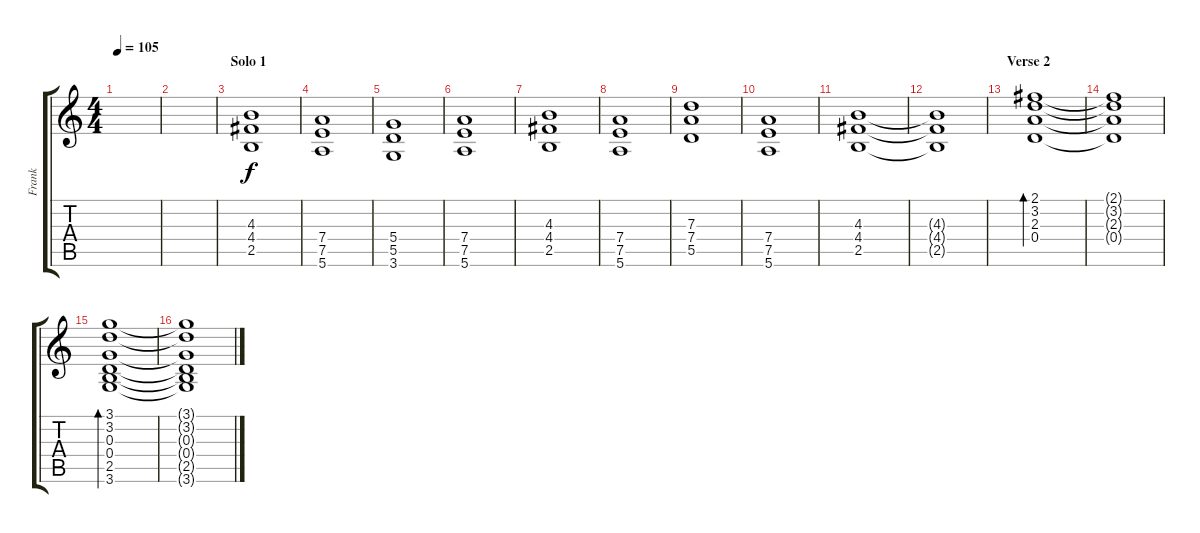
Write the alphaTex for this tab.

\track ("Frank" "Frank") {instrument distortionguitar}
\staff {score tabs}
\tuning (E4 B3 G3 D3 A2 E2) {hide}
\ts (4 4)
\tempo 105
\clef g2
\ks c
|
|
\section ("" "Solo 1")
(4.3 4.4 2.5).1 |
(7.4 7.5 5.6).1 |
(5.4 5.5 3.6).1 |
(7.4 7.5 5.6).1 |
(4.3 4.4 2.5).1 |
(7.4 7.5 5.6).1 |
(7.3 7.4 5.5).1 |
(7.4 7.5 5.6).1 |
(4.3 4.4 2.5).1 |
(4.3{t} 4.4{t} 2.5{t}).1 |
\section ("" "Verse 2")
(2.1 3.2 2.3 0.4).1{bd 240 volume 8 instrument electricguitarmuted} |
(2.1{t} 3.2{t} 2.3{t} 0.4{t}).1 |
(3.1 3.2 0.3 0.4 2.5 3.6).1{bd 240} |
(3.1{t} 3.2{t} 0.3{t} 0.4{t} 2.5{t} 3.6{t}).1
